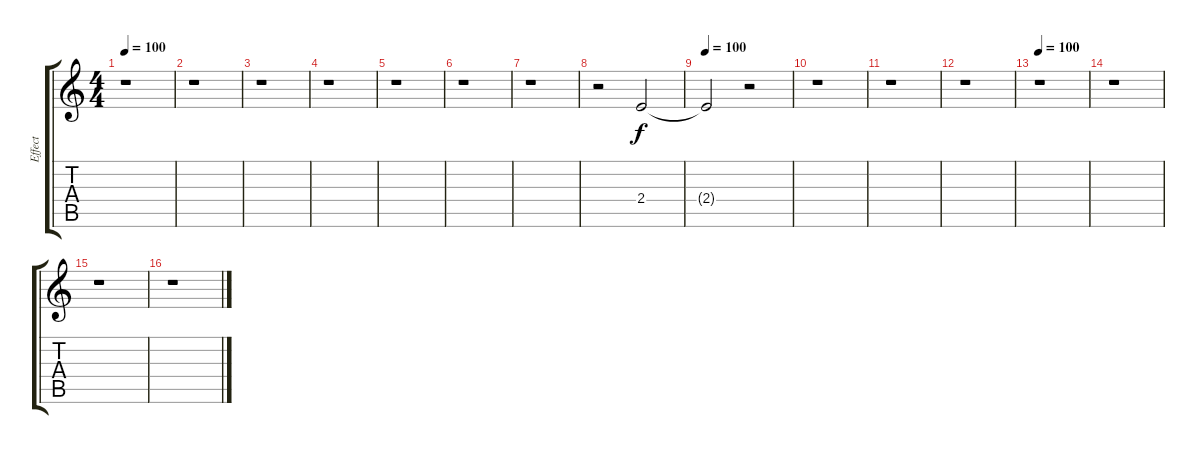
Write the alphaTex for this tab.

\track ("Effect " "Effect ") {instrument electricguitarmuted}
\staff {score tabs}
\tuning (E4 B3 G3 D3 A2 E2) {hide}
\ts (4 4)
\tempo 100
\clef g2
\ks c
r.1{dy f} |
r.1 |
r.1 |
r.1 |
r.1 |
r.1 |
r.1 |
r.2 2.4.2 |
\tempo 100
2.4{t}.2 r.2 |
r.1 |
r.1 |
r.1 |
\tempo 100
r.1 |
r.1 |
r.1 |
r.1
